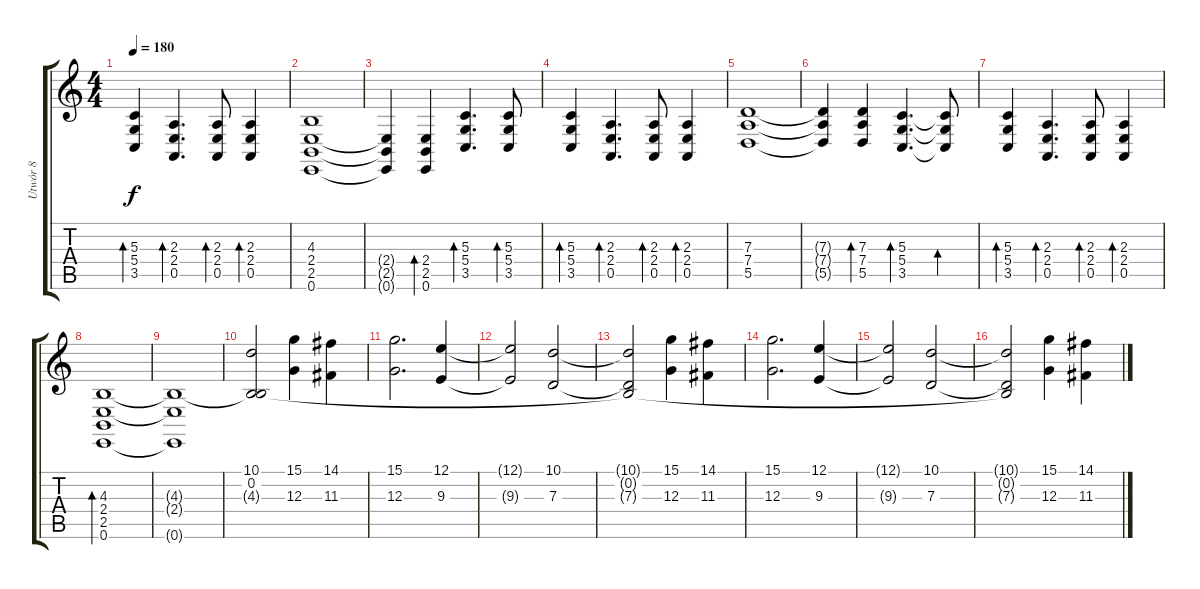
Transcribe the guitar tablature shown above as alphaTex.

\track ("Utwór 8" "Utwór 8") {instrument stringensemble1}
\staff {score tabs}
\tuning (E4 B3 G3 D3 A2 E2) {hide}
\ts (4 4)
\tempo 180
\clef g2
\ks c
(5.3 5.4 3.5).4{bd 60 dy f} (2.3 2.4 0.5).4{d bd 60} (2.3 2.4 0.5).8{bd 60} (2.3 2.4 0.5).4{bd 60} |
(4.3 2.4 2.5 0.6).1 |
(2.4{t} 2.5{t} 0.6{t}).4 (2.4 2.5 0.6).4{bd 60} (5.3 5.4 3.5).4{d bd 60} (5.3 5.4 3.5).8{bd 60} |
(5.3 5.4 3.5).4{bd 60} (2.3 2.4 0.5).4{d bd 60} (2.3 2.4 0.5).8{bd 60} (2.3 2.4 0.5).4{bd 60} |
(7.3 7.4 5.5).1 |
(7.3{t} 7.4{t} 5.5{t}).4 (7.3 7.4 5.5).4{bd 60} (5.3 5.4 3.5).4{d bd 60} (5.3{t} 5.4{t} 3.5{t}).8{bd 60} |
(5.3 5.4 3.5).4{bd 60} (2.3 2.4 0.5).4{d bd 60} (2.3 2.4 0.5).8{bd 60} (2.3 2.4 0.5).4{bd 60} |
(4.3 2.4 2.5 0.6).1{bd 60} |
(4.3{t} 2.4{t} 0.6{t}).1 |
(10.1 0.2 4.3{t}).2 (15.1 12.3).4 (14.1 11.3).4 |
(15.1 12.3).2{d} (12.1 9.3).4 |
(12.1{t} 9.3{t}).2 (10.1 7.3).2 |
(10.1{t} 0.2{t} 7.3{t}).2 (15.1 12.3).4 (14.1 11.3).4 |
(15.1 12.3).2{d} (12.1 9.3).4 |
(12.1{t} 9.3{t}).2 (10.1 7.3).2 |
(10.1{t} 0.2{t} 7.3{t}).2 (15.1 12.3).4 (14.1 11.3).4
